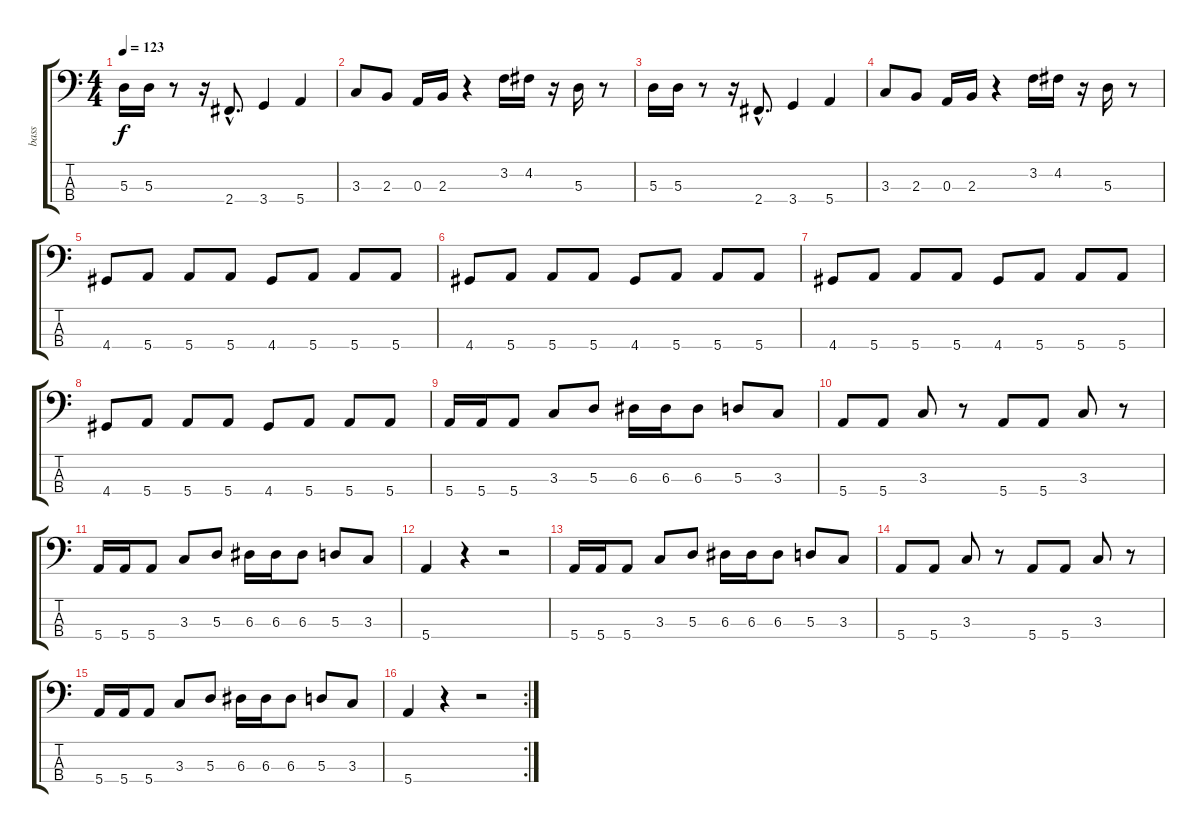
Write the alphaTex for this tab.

\track ("bass" "bass") {instrument electricbassfinger}
\staff {score tabs}
\tuning (G2 D2 A1 E1) {hide}
\ts (4 4)
\tempo 123
\clef f4
\ks c
5.3.16{dy f} 5.3.16 r.8 r.16 2.4{hac}.8{d} 3.4.4 5.4.4 |
3.3.8 2.3.8 0.3.16 2.3.16 r.4 3.2.16 4.2.16 r.16 5.3.16 r.8 |
5.3.16 5.3.16 r.8 r.16 2.4{hac}.8{d} 3.4.4 5.4.4 |
3.3.8 2.3.8 0.3.16 2.3.16 r.4 3.2.16 4.2.16 r.16 5.3.16 r.8 |
4.4.8 5.4.8 5.4.8 5.4.8 4.4.8 5.4.8 5.4.8 5.4.8 |
4.4.8 5.4.8 5.4.8 5.4.8 4.4.8 5.4.8 5.4.8 5.4.8 |
4.4.8 5.4.8 5.4.8 5.4.8 4.4.8 5.4.8 5.4.8 5.4.8 |
4.4.8 5.4.8 5.4.8 5.4.8 4.4.8 5.4.8 5.4.8 5.4.8 |
5.4.16 5.4.16 5.4.8 3.3.8 5.3.8 6.3.16 6.3.16 6.3.8 5.3.8 3.3.8 |
5.4.8 5.4.8 3.3.8 r.8 5.4.8 5.4.8 3.3.8 r.8 |
5.4.16 5.4.16 5.4.8 3.3.8 5.3.8 6.3.16 6.3.16 6.3.8 5.3.8 3.3.8 |
5.4.4 r.4 r.2 |
5.4.16 5.4.16 5.4.8 3.3.8 5.3.8 6.3.16 6.3.16 6.3.8 5.3.8 3.3.8 |
5.4.8 5.4.8 3.3.8 r.8 5.4.8 5.4.8 3.3.8 r.8 |
5.4.16 5.4.16 5.4.8 3.3.8 5.3.8 6.3.16 6.3.16 6.3.8 5.3.8 3.3.8 |
\rc 2
5.4.4 r.4 r.2
